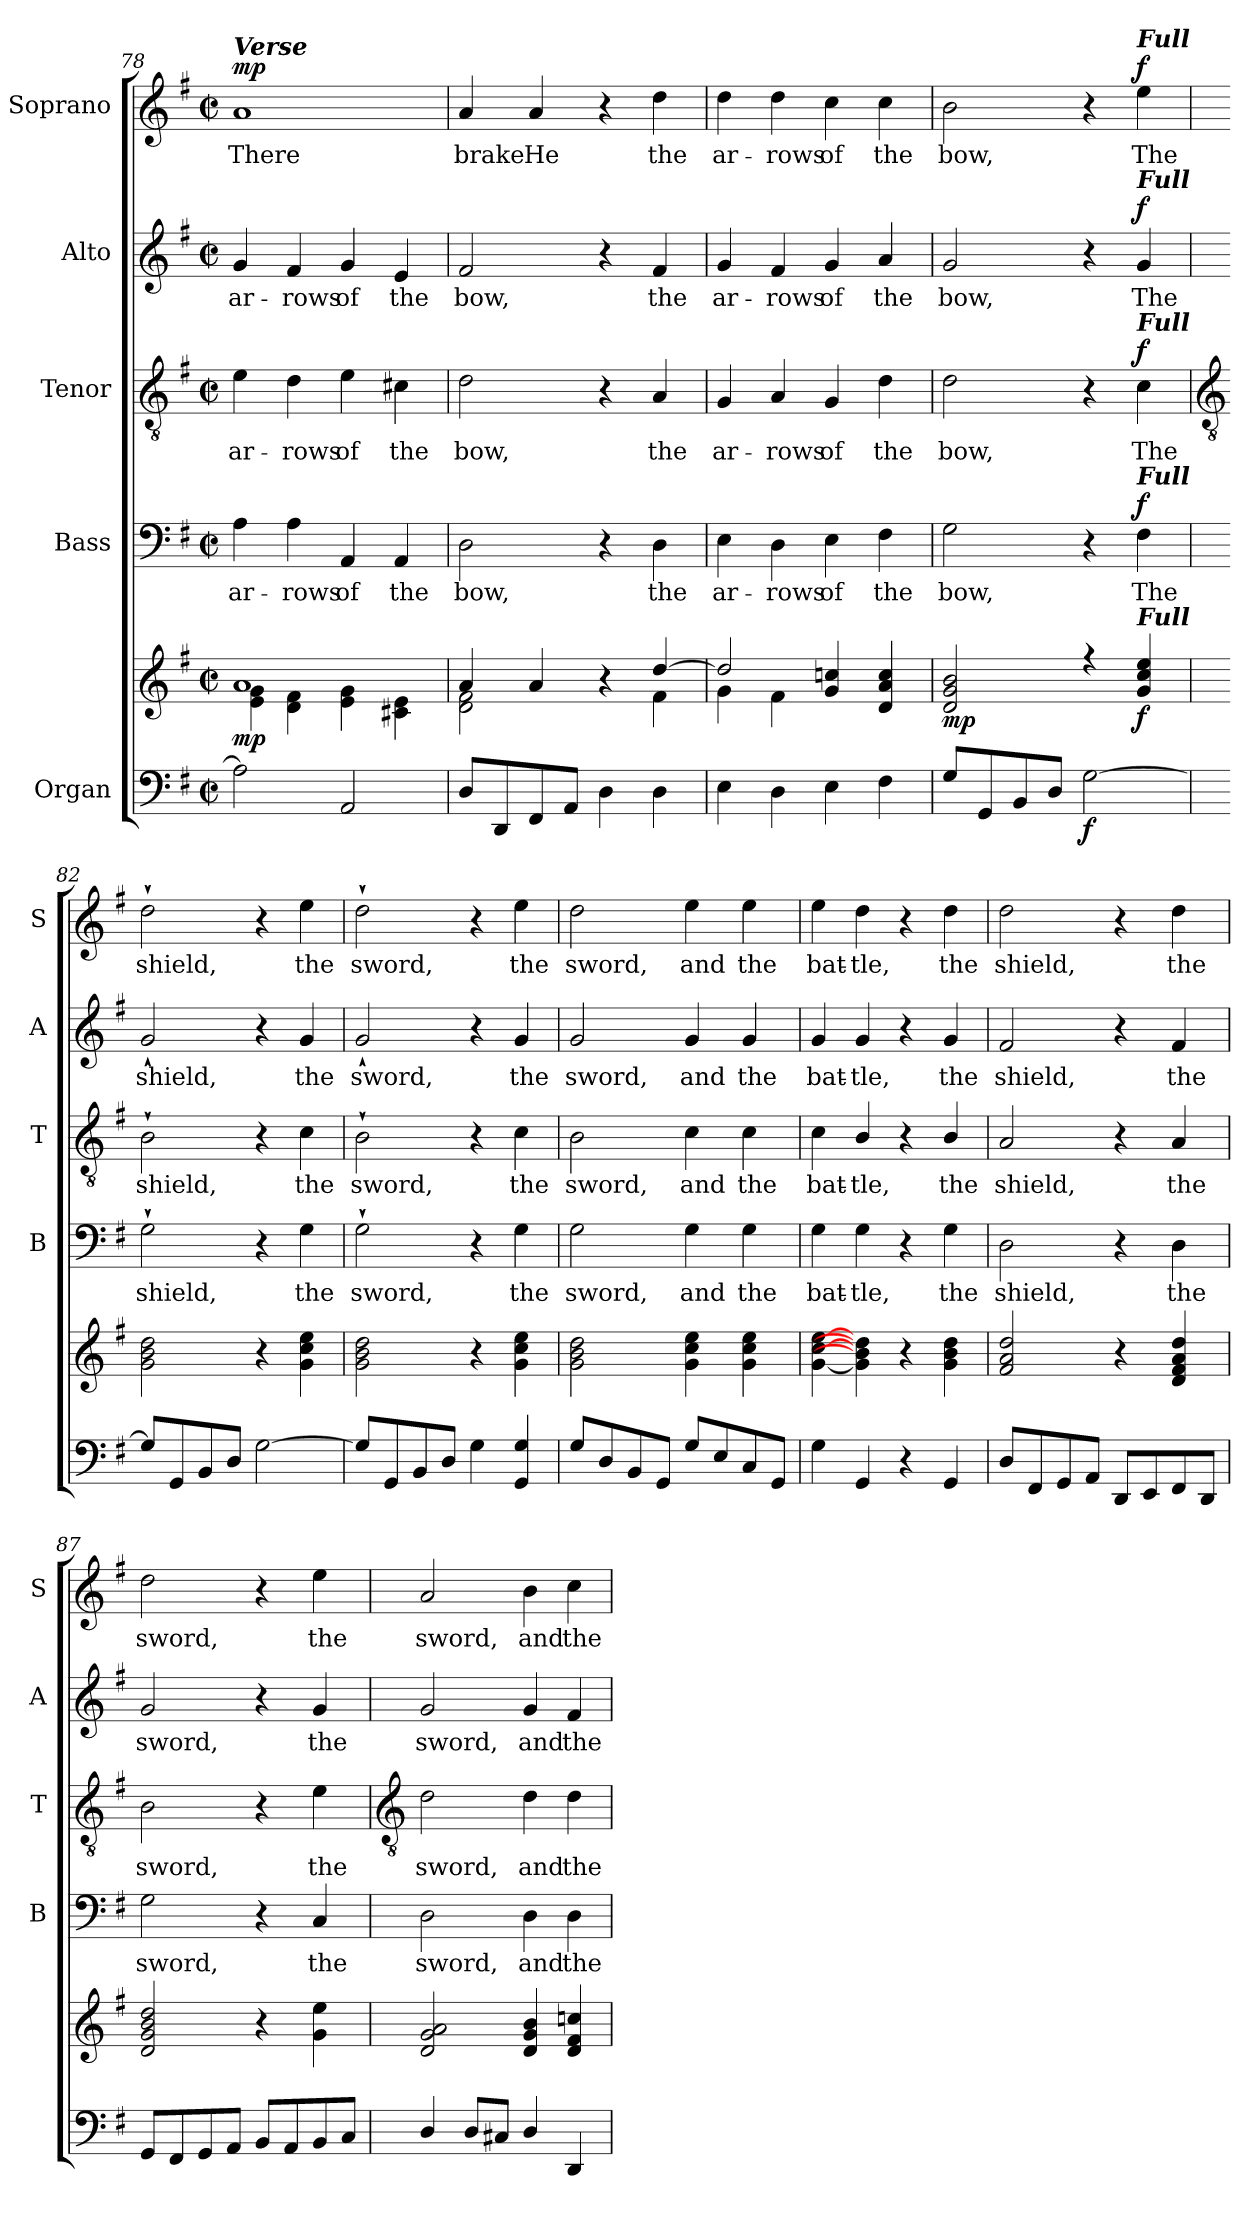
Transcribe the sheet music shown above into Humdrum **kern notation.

**kern	**kern	**dynam	**kern	**text	**dynam	**kern	**text	**dynam	**kern	**text	**dynam	**kern	**text	**dynam
*part5	*part5	*part5	*part4	*part4	*part4	*part3	*part3	*part3	*part2	*part2	*part2	*part1	*part1	*part1
*staff6	*staff5	*staff5/6	*staff4	*staff4	*staff4	*staff3	*staff3	*staff3	*staff2	*staff2	*staff2	*staff1	*staff1	*staff1
*I"Organ	*	*	*I"Bass	*	*	*I"Tenor	*	*	*I"Alto	*	*	*I"Soprano	*	*
*	*	*	*I'B	*	*	*I'T	*	*	*I'A	*	*	*I'S	*	*
*clefF4	*clefG2	*	*clefF4	*	*	*clefGv2	*	*	*clefG2	*	*	*clefG2	*	*
*k[f#]	*k[f#]	*	*k[f#]	*	*	*k[f#]	*	*	*k[f#]	*	*	*k[f#]	*	*
*G:	*G:	*	*G:	*	*	*G:	*	*	*G:	*	*	*G:	*	*
*M2/2	*M2/2	*	*M2/2	*	*	*M2/2	*	*	*M2/2	*	*	*M2/2	*	*
*met(c|)	*met(c|)	*	*met(c|)	*	*	*met(c|)	*	*	*met(c|)	*	*	*met(c|)	*	*
=78	=78	=78	=78	=78	=78	=78	=78	=78	=78	=78	=78	=78	=78	=78
*	*^	*	*	*	*	*	*	*	*	*	*	*	*	*
!	!	!	!	!	!	!	!	!	!	!	!	!	!LO:TX:a:Bi:t=Verse	!	!
!	!	!	!LO:DY:b	!	!LO:LY:b	!	!	!LO:LY:b	!	!	!LO:LY:b	!	!	!LO:LY:b	!LO:DY:b
2A]	1a	4e\ 4g\	mp	4A	ar-	.	4e	ar-	.	4g	ar-	.	1a	There	mp
!	!	!	!	!	!LO:LY:b	!	!	!LO:LY:b	!	!	!LO:LY:b	!	!	!	!
.	.	4d\ 4f#\	.	4A	-rows	.	4d	-rows	.	4f#	-rows	.	.	.	.
!	!	!	!	!	!LO:LY:b	!	!	!LO:LY:b	!	!	!LO:LY:b	!	!	!	!
2AA	.	4e\ 4g\	.	4AA	of	.	4e	of	.	4g	of	.	.	.	.
!	!	!	!	!	!LO:LY:b	!	!	!LO:LY:b	!	!	!LO:LY:b	!	!	!	!
.	.	4c#X\ 4e\	.	4AA	the	.	4c#X	the	.	4e	the	.	.	.	.
=79	=79	=79	=79	=79	=79	=79	=79	=79	=79	=79	=79	=79	=79	=79	=79
!	!	!	!	!	!LO:LY:b	!	!	!LO:LY:b	!	!	!LO:LY:b	!	!	!LO:LY:b	!
8DL	4a	2d\ 2f#\	.	2D	bow,	.	2d	bow,	.	2f#	bow,	.	4a	brake	.
8DD	.	.	.	.	.	.	.	.	.	.	.	.	.	.	.
!	!	!	!	!	!	!	!	!	!	!	!	!	!	!LO:LY:b	!
8FF#	4a	.	.	.	.	.	.	.	.	.	.	.	4a	He	.
8AAJ	.	.	.	.	.	.	.	.	.	.	.	.	.	.	.
4D	4r	4ryy	.	4r	.	.	4r	.	.	4r	.	.	4r	.	.
!	!	!	!	!	!LO:LY:b	!	!	!LO:LY:b	!	!	!LO:LY:b	!	!	!LO:LY:b	!
4D\	[4dd/	4f#\	.	4D\	the	.	4A	the	.	4f#	the	.	4dd	the	.
=80	=80	=80	=80	=80	=80	=80	=80	=80	=80	=80	=80	=80	=80	=80	=80
!	!	!	!	!	!LO:LY:b	!	!	!LO:LY:b	!	!	!LO:LY:b	!	!	!LO:LY:b	!
4E	2dd/]	4g\	.	4E	ar-	.	4G	ar-	.	4g	ar-	.	4dd	ar-	.
!	!	!	!	!	!LO:LY:b	!	!	!LO:LY:b	!	!	!LO:LY:b	!	!	!LO:LY:b	!
4D	.	4f#\	.	4D	-rows	.	4A	-rows	.	4f#	-rows	.	4dd	-rows	.
!	!	!	!	!	!LO:LY:b	!	!	!LO:LY:b	!	!	!LO:LY:b	!	!	!LO:LY:b	!
4E	4g 4ccn	2ryy	.	4E	of	.	4G	of	.	4g	of	.	4cc	of	.
!	!	!	!	!	!LO:LY:b	!	!	!LO:LY:b	!	!	!LO:LY:b	!	!	!LO:LY:b	!
4F#	4d 4a 4cc	.	.	4F#	the	.	4d	the	.	4a	the	.	4cc	the	.
=81	=81	=81	=81	=81	=81	=81	=81	=81	=81	=81	=81	=81	=81	=81	=81
!	!	!	!LO:DY:b	!	!LO:LY:b	!	!	!LO:LY:b	!	!	!LO:LY:b	!	!	!LO:LY:b	!
8GL	2d 2g 2b	1ryy	mp	2G	bow,	.	2d	bow,	.	2g	bow,	.	2b	bow,	.
8GG	.	.	.	.	.	.	.	.	.	.	.	.	.	.	.
8BB	.	.	.	.	.	.	.	.	.	.	.	.	.	.	.
8DJ	.	.	.	.	.	.	.	.	.	.	.	.	.	.	.
!	!	!	!LO:DY:b=2	!	!	!	!	!	!	!	!	!	!	!	!
[2G	4r	.	f	4r	.	.	4r	.	.	4r	.	.	4r	.	.
!	!	!	!	!	!	!	!	!	!	!	!	!	!LO:TX:a:Bi:t=Full	!	!
!	!	!	!	!	!	!	!	!	!	!LO:TX:a:Bi:t=Full	!	!	!	!	!
!	!	!	!	!	!	!	!LO:TX:a:Bi:t=Full	!	!	!	!	!	!	!	!
!	!	!	!	!LO:TX:a:Bi:t=Full	!	!	!	!	!	!	!	!	!	!	!
!	!LO:TX:a:Bi:t=Full	!	!	!	!	!	!	!	!	!	!	!	!	!	!
!	!	!	!LO:DY:b	!	!LO:LY:b	!LO:DY:b	!	!LO:LY:b	!LO:DY:b	!	!LO:LY:b	!LO:DY:b	!	!LO:LY:b	!LO:DY:b
.	4g 4cc 4ee	.	f	4F#	The	f	4c	The	f	4g	The	f	4ee	The	f
*	*v	*v	*	*	*	*	*	*	*	*	*	*	*	*	*
!!LO:LB:g=z
=82	=82	=82	=82	=82	=82	=82	=82	=82	=82	=82	=82	=82	=82	=82
*	*	*	*	*	*	*clefGv2	*	*	*	*	*	*	*	*
!	!	!	!	!LO:LY:b	!	!	!LO:LY:b	!	!	!LO:LY:b	!	!	!LO:LY:b	!
8GL]	2g 2b 2dd	.	2G`	shield,	.	2B`	shield,	.	2g`	shield,	.	2dd`	shield,	.
8GG	.	.	.	.	.	.	.	.	.	.	.	.	.	.
8BB	.	.	.	.	.	.	.	.	.	.	.	.	.	.
8DJ	.	.	.	.	.	.	.	.	.	.	.	.	.	.
[2G	4r	.	4r	.	.	4r	.	.	4r	.	.	4r	.	.
!	!	!	!	!LO:LY:b	!	!	!LO:LY:b	!	!	!LO:LY:b	!	!	!LO:LY:b	!
.	4g 4cc 4ee	.	4G	the	.	4c	the	.	4g	the	.	4ee	the	.
=83	=83	=83	=83	=83	=83	=83	=83	=83	=83	=83	=83	=83	=83	=83
!	!	!	!	!LO:LY:b	!	!	!LO:LY:b	!	!	!LO:LY:b	!	!	!LO:LY:b	!
8GL]	2g 2b 2dd	.	2G`	sword,	.	2B`	sword,	.	2g`	sword,	.	2dd`	sword,	.
8GG	.	.	.	.	.	.	.	.	.	.	.	.	.	.
8BB	.	.	.	.	.	.	.	.	.	.	.	.	.	.
8DJ	.	.	.	.	.	.	.	.	.	.	.	.	.	.
4G	4r	.	4r	.	.	4r	.	.	4r	.	.	4r	.	.
!	!	!	!	!LO:LY:b	!	!	!LO:LY:b	!	!	!LO:LY:b	!	!	!LO:LY:b	!
4GG 4G	4g 4cc 4ee	.	4G	the	.	4c	the	.	4g	the	.	4ee	the	.
=84	=84	=84	=84	=84	=84	=84	=84	=84	=84	=84	=84	=84	=84	=84
!	!	!	!	!LO:LY:b	!	!	!LO:LY:b	!	!	!LO:LY:b	!	!	!LO:LY:b	!
8GL	2g 2b 2dd	.	2G	sword,	.	2B	sword,	.	2g	sword,	.	2dd	sword,	.
8D	.	.	.	.	.	.	.	.	.	.	.	.	.	.
8BB	.	.	.	.	.	.	.	.	.	.	.	.	.	.
8GGJ	.	.	.	.	.	.	.	.	.	.	.	.	.	.
!	!	!	!	!LO:LY:b	!	!	!LO:LY:b	!	!	!LO:LY:b	!	!	!LO:LY:b	!
8GL	4g 4cc 4ee	.	4G	and	.	4c	and	.	4g	and	.	4ee	and	.
8E	.	.	.	.	.	.	.	.	.	.	.	.	.	.
!	!	!	!	!LO:LY:b	!	!	!LO:LY:b	!	!	!LO:LY:b	!	!	!LO:LY:b	!
8C	4g 4cc 4ee	.	4G	the	.	4c	the	.	4g	the	.	4ee	the	.
8GGJ	.	.	.	.	.	.	.	.	.	.	.	.	.	.
=85	=85	=85	=85	=85	=85	=85	=85	=85	=85	=85	=85	=85	=85	=85
!	!	!	!	!LO:LY:b	!	!	!LO:LY:b	!	!	!LO:LY:b	!	!	!LO:LY:b	!
4G	[4g [4cc [4ee	.	4G	bat-	.	4c	bat-	.	4g	bat-	.	4ee	bat-	.
!	!	!	!	!LO:LY:b	!	!	!LO:LY:b	!	!	!LO:LY:b	!	!	!LO:LY:b	!
4GG	4g] 4b] 4dd]	.	4G	-tle,	.	4B/	-tle,	.	4g	-tle,	.	4dd	-tle,	.
4r	4r	.	4r	.	.	4r	.	.	4r	.	.	4r	.	.
!	!	!	!	!LO:LY:b	!	!	!LO:LY:b	!	!	!LO:LY:b	!	!	!LO:LY:b	!
4GG	4g 4b 4dd	.	4G	the	.	4B/	the	.	4g	the	.	4dd	the	.
=86	=86	=86	=86	=86	=86	=86	=86	=86	=86	=86	=86	=86	=86	=86
!	!	!	!	!LO:LY:b	!	!	!LO:LY:b	!	!	!LO:LY:b	!	!	!LO:LY:b	!
8DL	2f# 2a 2dd	.	2D	shield,	.	2A	shield,	.	2f#	shield,	.	2dd	shield,	.
8FF#	.	.	.	.	.	.	.	.	.	.	.	.	.	.
8GG	.	.	.	.	.	.	.	.	.	.	.	.	.	.
8AAJ	.	.	.	.	.	.	.	.	.	.	.	.	.	.
8DDL	4r	.	4r	.	.	4r	.	.	4r	.	.	4r	.	.
8EE	.	.	.	.	.	.	.	.	.	.	.	.	.	.
!	!	!	!	!LO:LY:b	!	!	!LO:LY:b	!	!	!LO:LY:b	!	!	!LO:LY:b	!
8FF#	4d 4f# 4a 4dd	.	4D	the	.	4A	the	.	4f#	the	.	4dd	the	.
8DDJ	.	.	.	.	.	.	.	.	.	.	.	.	.	.
=87	=87	=87	=87	=87	=87	=87	=87	=87	=87	=87	=87	=87	=87	=87
!	!	!	!	!LO:LY:b	!	!	!LO:LY:b	!	!	!LO:LY:b	!	!	!LO:LY:b	!
8GGL	2d 2g 2b 2dd	.	2G	sword,	.	2B	sword,	.	2g	sword,	.	2dd	sword,	.
8FF#	.	.	.	.	.	.	.	.	.	.	.	.	.	.
8GG	.	.	.	.	.	.	.	.	.	.	.	.	.	.
8AAJ	.	.	.	.	.	.	.	.	.	.	.	.	.	.
8BBL	4r	.	4r	.	.	4r	.	.	4r	.	.	4r	.	.
8AA	.	.	.	.	.	.	.	.	.	.	.	.	.	.
!	!	!	!	!LO:LY:b	!	!	!LO:LY:b	!	!	!LO:LY:b	!	!	!LO:LY:b	!
8BB	4g 4ee	.	4C	the	.	4e	the	.	4g	the	.	4ee	the	.
8CJ	.	.	.	.	.	.	.	.	.	.	.	.	.	.
!!LO:LB:g=z
=88	=88	=88	=88	=88	=88	=88	=88	=88	=88	=88	=88	=88	=88	=88
*	*	*	*	*	*	*clefGv2	*	*	*	*	*	*	*	*
!	!	!	!	!LO:LY:b	!	!	!LO:LY:b	!	!	!LO:LY:b	!	!	!LO:LY:b	!
4D/	2d 2g 2a	.	2D	sword,	.	2d	sword,	.	2g	sword,	.	2a	sword,	.
8DL	.	.	.	.	.	.	.	.	.	.	.	.	.	.
8C#XJ	.	.	.	.	.	.	.	.	.	.	.	.	.	.
!	!	!	!	!LO:LY:b	!	!	!LO:LY:b	!	!	!LO:LY:b	!	!	!LO:LY:b	!
4D/	4d 4g 4b	.	4D	and	.	4d	and	.	4g	and	.	4b	and	.
!	!	!	!	!LO:LY:b	!	!	!LO:LY:b	!	!	!LO:LY:b	!	!	!LO:LY:b	!
4DD	4d 4f# 4ccn	.	4D	the	.	4d	the	.	4f#	the	.	4cc	the	.
=	=	=	=	=	=	=	=	=	=	=	=	=	=	=
*-	*-	*-	*-	*-	*-	*-	*-	*-	*-	*-	*-	*-	*-	*-
